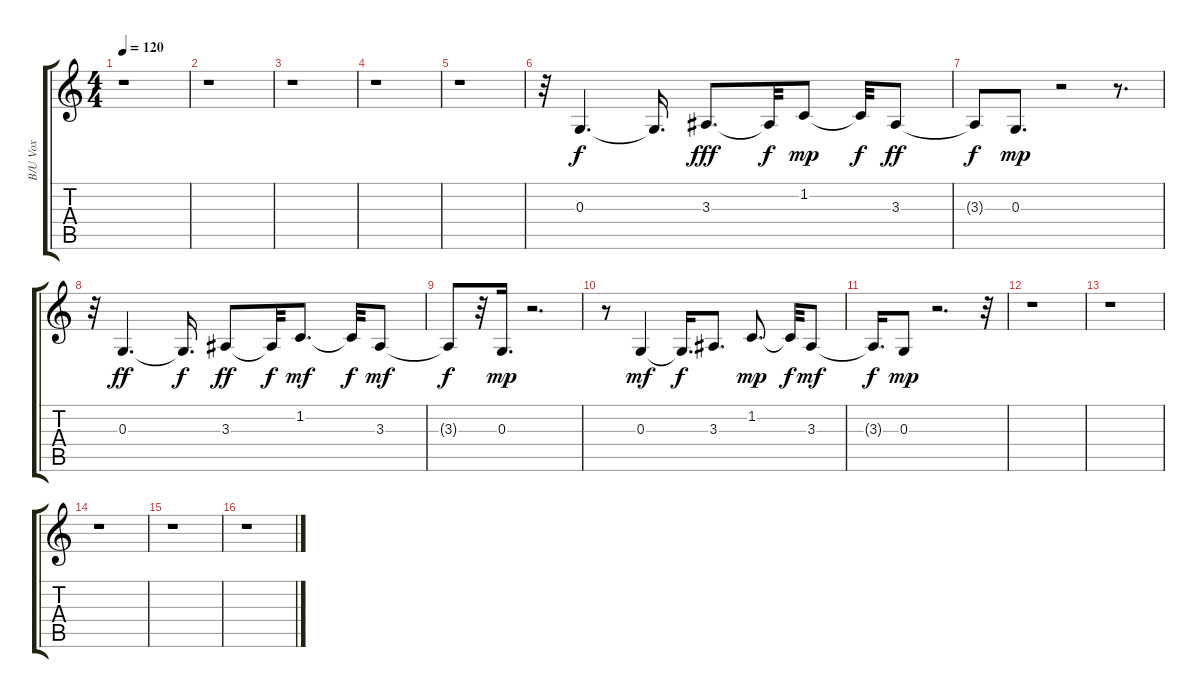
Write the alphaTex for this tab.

\track ("B/U Vox" "B/U Vox") {instrument choiraahs}
\staff {score tabs}
\tuning (E4 B3 G3 D3 A2 E2) {hide}
\ts (4 4)
\tempo 120
\clef g2
\ks c
r.1{dy mp} |
r.1 |
r.1 |
r.1 |
r.1 |
r.32 0.3.4{d dy f} 0.3{t}.16{d} 3.3.8{d dy fff} 3.3{t}.32{dy f} 1.2.8{dy mp} 1.2{t}.32{dy f} 3.3.8{dy ff} |
3.3{t}.8{dy f} 0.3.8{d dy mp} r.2 r.8{d} |
r.32 0.3.4{d dy ff} 0.3{t}.16{d dy f} 3.3.8{dy ff} 3.3{t}.32{dy f} 1.2.8{d dy mf} 1.2{t}.32{dy f} 3.3.8{dy mf} |
3.3{t}.8{dy f} r.32 0.3.16{d dy mp} r.2{d} |
r.8 0.3.4{dy mf} 0.3{t}.16{d dy f} 3.3.8{d} 1.2.8{d dy mp} 1.2{t}.32{dy f} 3.3.8{dy mf} |
3.3{t}.16{d dy f} 0.3.8{dy mp} r.2{d} r.32 |
r.1 |
r.1 |
r.1 |
r.1 |
r.1
